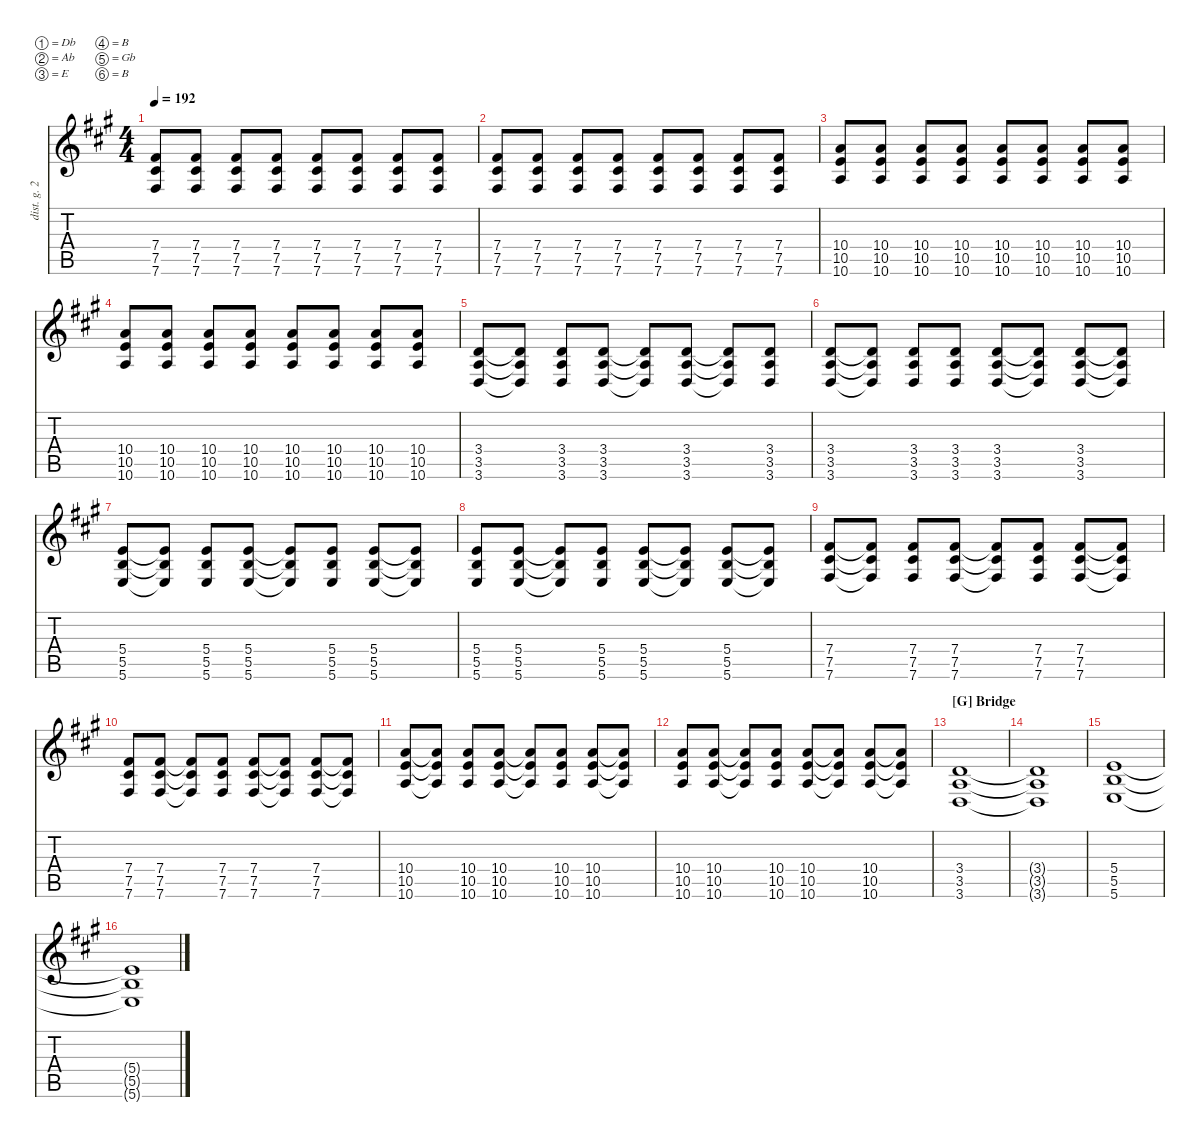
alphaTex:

\defaultSystemsLayout 4
\hideDynamics
\bracketExtendMode nobrackets
\otherSystemsTrackNameOrientation horizontal
\track ("Distortion Guitar 2" "dist. g. 2") {instrument distortionguitar}
\staff {score tabs}
\tuning (Db4 Ab3 E3 B2 Gb2 B1)
\ts (4 4)
\tempo 192
\clef g2
\ks a
(7.5{acc #} 7.6{acc #} 7.4{acc #}).8{dy ff beam Up} (7.5{acc #} 7.6{acc #} 7.4{acc #}).8{beam Up} (7.5{acc #} 7.6{acc #} 7.4{acc #}).8{beam Up} (7.5{acc #} 7.6{acc #} 7.4{acc #}).8{beam Up} (7.5{acc #} 7.6{acc #} 7.4{acc #}).8{beam Up} (7.5{acc #} 7.6{acc #} 7.4{acc #}).8{beam Up} (7.5{acc #} 7.6{acc #} 7.4{acc #}).8{beam Up} (7.5{acc #} 7.6{acc #} 7.4{acc #}).8{beam Up} |
(7.5{acc #} 7.6{acc #} 7.4{acc #}).8{beam Up} (7.5{acc #} 7.6{acc #} 7.4{acc #}).8{beam Up} (7.5{acc #} 7.6{acc #} 7.4{acc #}).8{beam Up} (7.5{acc #} 7.6{acc #} 7.4{acc #}).8{beam Up} (7.5{acc #} 7.6{acc #} 7.4{acc #}).8{beam Up} (7.5{acc #} 7.6{acc #} 7.4{acc #}).8{beam Up} (7.5{acc #} 7.6{acc #} 7.4{acc #}).8{beam Up} (7.5{acc #} 7.6{acc #} 7.4{acc #}).8{beam Up} |
(10.6{acc forcenatural} 10.5{acc forcenatural} 10.4{acc forcenatural}).8{beam Up} (10.6{acc forcenatural} 10.5{acc forcenatural} 10.4{acc forcenatural}).8{beam Up} (10.6{acc forcenatural} 10.5{acc forcenatural} 10.4{acc forcenatural}).8{beam Up} (10.6{acc forcenatural} 10.5{acc forcenatural} 10.4{acc forcenatural}).8{beam Up} (10.6{acc forcenatural} 10.5{acc forcenatural} 10.4{acc forcenatural}).8{beam Up} (10.6{acc forcenatural} 10.5{acc forcenatural} 10.4{acc forcenatural}).8{beam Up} (10.6{acc forcenatural} 10.5{acc forcenatural} 10.4{acc forcenatural}).8{beam Up} (10.6{acc forcenatural} 10.5{acc forcenatural} 10.4{acc forcenatural}).8{beam Up} |
(10.6{acc forcenatural} 10.5{acc forcenatural} 10.4{acc forcenatural}).8{beam Up} (10.6{acc forcenatural} 10.5{acc forcenatural} 10.4{acc forcenatural}).8{beam Up} (10.6{acc forcenatural} 10.5{acc forcenatural} 10.4{acc forcenatural}).8{beam Up} (10.6{acc forcenatural} 10.5{acc forcenatural} 10.4{acc forcenatural}).8{beam Up} (10.6{acc forcenatural} 10.5{acc forcenatural} 10.4{acc forcenatural}).8{beam Up} (10.6{acc forcenatural} 10.5{acc forcenatural} 10.4{acc forcenatural}).8{beam Up} (10.6{acc forcenatural} 10.5{acc forcenatural} 10.4{acc forcenatural}).8{beam Up} (10.6{acc forcenatural} 10.5{acc forcenatural} 10.4{acc forcenatural}).8{beam Up} |
(3.6{acc forcenatural} 3.5{acc forcenatural} 3.4{acc forcenatural}).8{beam Up} (3.6{t acc forcenatural} 3.5{t acc forcenatural} 3.4{t acc forcenatural}).8{beam Up} (3.6{acc forcenatural} 3.5{acc forcenatural} 3.4{acc forcenatural}).8{beam Up} (3.6{acc forcenatural} 3.5{acc forcenatural} 3.4{acc forcenatural}).8{beam Up} (3.6{t acc forcenatural} 3.5{t acc forcenatural} 3.4{t acc forcenatural}).8{beam Up} (3.6{acc forcenatural} 3.5{acc forcenatural} 3.4{acc forcenatural}).8{beam Up} (3.6{t acc forcenatural} 3.5{t acc forcenatural} 3.4{t acc forcenatural}).8{beam Up} (3.6{acc forcenatural} 3.5{acc forcenatural} 3.4{acc forcenatural}).8{beam Up} |
(3.6{acc forcenatural} 3.5{acc forcenatural} 3.4{acc forcenatural}).8{beam Up} (3.6{t acc forcenatural} 3.5{t acc forcenatural} 3.4{t acc forcenatural}).8{beam Up} (3.6{acc forcenatural} 3.5{acc forcenatural} 3.4{acc forcenatural}).8{beam Up} (3.6{acc forcenatural} 3.5{acc forcenatural} 3.4{acc forcenatural}).8{beam Up} (3.6{acc forcenatural} 3.5{acc forcenatural} 3.4{acc forcenatural}).8{beam Up} (3.6{t acc forcenatural} 3.5{t acc forcenatural} 3.4{t acc forcenatural}).8{beam Up} (3.6{acc forcenatural} 3.5{acc forcenatural} 3.4{acc forcenatural}).8{beam Up} (3.6{t acc forcenatural} 3.5{t acc forcenatural} 3.4{t acc forcenatural}).8{beam Up} |
(5.6{acc forcenatural} 5.5{acc forcenatural} 5.4{acc forcenatural}).8{beam Up} (5.6{t acc forcenatural} 5.5{t acc forcenatural} 5.4{t acc forcenatural}).8{beam Up} (5.6{acc forcenatural} 5.5{acc forcenatural} 5.4{acc forcenatural}).8{beam Up} (5.6{acc forcenatural} 5.5{acc forcenatural} 5.4{acc forcenatural}).8{beam Up} (5.6{t acc forcenatural} 5.5{t acc forcenatural} 5.4{t acc forcenatural}).8{beam Up} (5.6{acc forcenatural} 5.5{acc forcenatural} 5.4{acc forcenatural}).8{beam Up} (5.6{acc forcenatural} 5.5{acc forcenatural} 5.4{acc forcenatural}).8{beam Up} (5.6{t acc forcenatural} 5.5{t acc forcenatural} 5.4{t acc forcenatural}).8{beam Up} |
(5.6{acc forcenatural} 5.5{acc forcenatural} 5.4{acc forcenatural}).8{beam Up} (5.6{acc forcenatural} 5.5{acc forcenatural} 5.4{acc forcenatural}).8{beam Up} (5.6{t acc forcenatural} 5.5{t acc forcenatural} 5.4{t acc forcenatural}).8{beam Up} (5.6{acc forcenatural} 5.5{acc forcenatural} 5.4{acc forcenatural}).8{beam Up} (5.6{acc forcenatural} 5.5{acc forcenatural} 5.4{acc forcenatural}).8{beam Up} (5.6{t acc forcenatural} 5.5{t acc forcenatural} 5.4{t acc forcenatural}).8{beam Up} (5.6{acc forcenatural} 5.5{acc forcenatural} 5.4{acc forcenatural}).8{beam Up} (5.6{t acc forcenatural} 5.5{t acc forcenatural} 5.4{t acc forcenatural}).8{beam Up} |
(7.5{acc #} 7.6{acc #} 7.4{acc #}).8{beam Up} (7.5{t acc #} 7.6{t acc #} 7.4{t acc #}).8{beam Up} (7.5{acc #} 7.6{acc #} 7.4{acc #}).8{beam Up} (7.5{acc #} 7.6{acc #} 7.4{acc #}).8{beam Up} (7.5{t acc #} 7.6{t acc #} 7.4{t acc #}).8{beam Up} (7.5{acc #} 7.6{acc #} 7.4{acc #}).8{beam Up} (7.5{acc #} 7.6{acc #} 7.4{acc #}).8{beam Up} (7.5{t acc #} 7.6{t acc #} 7.4{t acc #}).8{beam Up} |
(7.5{acc #} 7.6{acc #} 7.4{acc #}).8{beam Up} (7.5{acc #} 7.6{acc #} 7.4{acc #}).8{beam Up} (7.5{t acc #} 7.6{t acc #} 7.4{t acc #}).8{beam Up} (7.5{acc #} 7.6{acc #} 7.4{acc #}).8{beam Up} (7.5{acc #} 7.6{acc #} 7.4{acc #}).8{beam Up} (7.5{t acc #} 7.6{t acc #} 7.4{t acc #}).8{beam Up} (7.5{acc #} 7.6{acc #} 7.4{acc #}).8{beam Up} (7.5{t acc #} 7.6{t acc #} 7.4{t acc #}).8{beam Up} |
(10.6{acc forcenatural} 10.5{acc forcenatural} 10.4{acc forcenatural}).8{beam Up} (10.6{t acc forcenatural} 10.5{t acc forcenatural} 10.4{t acc forcenatural}).8{beam Up} (10.6{acc forcenatural} 10.5{acc forcenatural} 10.4{acc forcenatural}).8{beam Up} (10.6{acc forcenatural} 10.5{acc forcenatural} 10.4{acc forcenatural}).8{beam Up} (10.6{t acc forcenatural} 10.5{t acc forcenatural} 10.4{t acc forcenatural}).8{beam Up} (10.6{acc forcenatural} 10.5{acc forcenatural} 10.4{acc forcenatural}).8{beam Up} (10.6{acc forcenatural} 10.5{acc forcenatural} 10.4{acc forcenatural}).8{beam Up} (10.6{t acc forcenatural} 10.5{t acc forcenatural} 10.4{t acc forcenatural}).8{beam Up} |
(10.6{acc forcenatural} 10.5{acc forcenatural} 10.4{acc forcenatural}).8{beam Up} (10.6{acc forcenatural} 10.5{acc forcenatural} 10.4{acc forcenatural}).8{beam Up} (10.6{t acc forcenatural} 10.5{t acc forcenatural} 10.4{t acc forcenatural}).8{beam Up} (10.6{acc forcenatural} 10.5{acc forcenatural} 10.4{acc forcenatural}).8{beam Up} (10.6{acc forcenatural} 10.5{acc forcenatural} 10.4{acc forcenatural}).8{beam Up} (10.6{t acc forcenatural} 10.5{t acc forcenatural} 10.4{t acc forcenatural}).8{beam Up} (10.6{acc forcenatural} 10.5{acc forcenatural} 10.4{acc forcenatural}).8{beam Up} (10.6{t acc forcenatural} 10.5{t acc forcenatural} 10.4{t acc forcenatural}).8{beam Up} |
\section ("G" "Bridge")
(3.6{acc forcenatural} 3.5{acc forcenatural} 3.4{acc forcenatural}).1{beam Up} |
(3.6{t acc forcenatural} 3.5{t acc forcenatural} 3.4{t acc forcenatural}).1{beam Up} |
(5.6{acc forcenatural} 5.5{acc forcenatural} 5.4{acc forcenatural}).1{beam Up} |
(5.6{t acc forcenatural} 5.5{t acc forcenatural} 5.4{t acc forcenatural}).1{beam Up}
